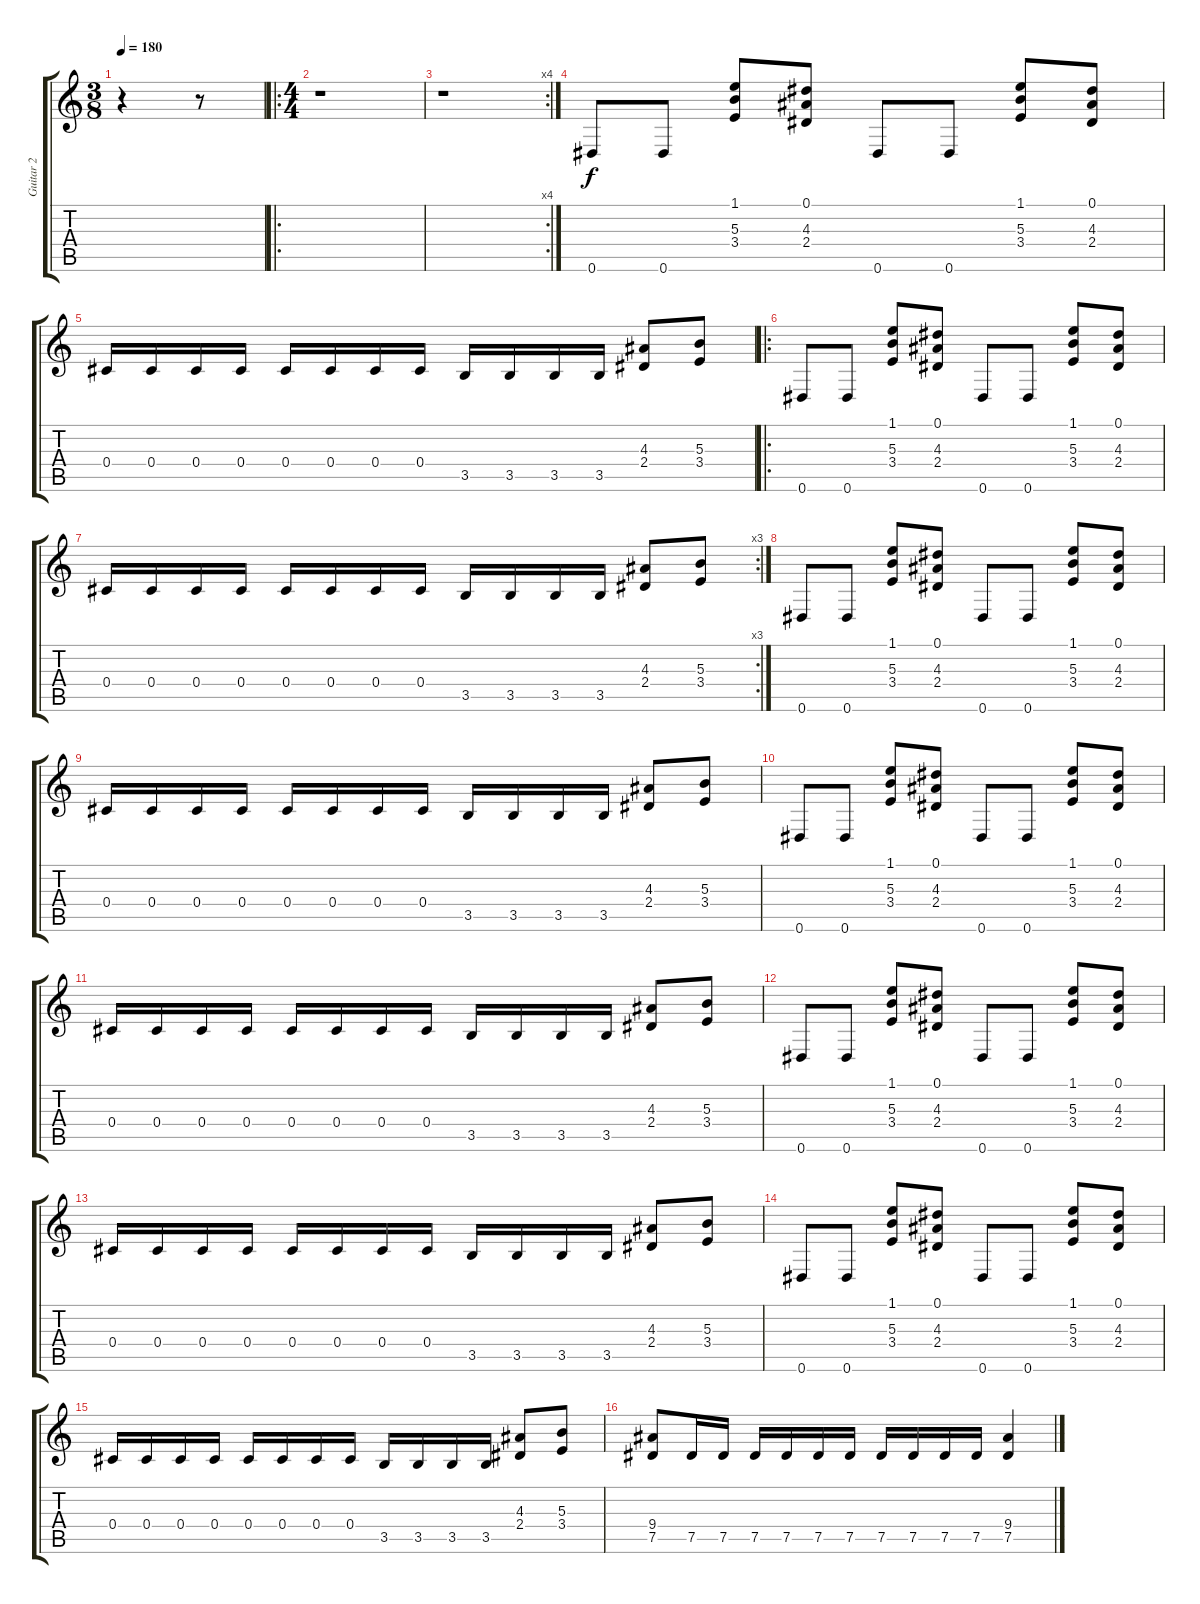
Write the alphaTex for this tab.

\track ("Guitar 2" "Guitar 2") {instrument distortionguitar}
\staff {score tabs}
\tuning (Eb4 Bb3 Gb3 Db3 Ab2 Eb2) {hide}
\ts (3 8)
\tempo 180
\clef g2
\ks c
r.4{dy f instrument distortionguitar} r.8 |
\ro
\ts (4 4)
r.1 |
\rc 4
r.1 |
0.6.8 0.6.8 (1.1 5.3 3.4).8 (0.1 4.3 2.4).8 0.6.8 0.6.8 (1.1 5.3 3.4).8 (0.1 4.3 2.4).8 |
0.4.16 0.4.16 0.4.16 0.4.16 0.4.16 0.4.16 0.4.16 0.4.16 3.5.16 3.5.16 3.5.16 3.5.16 (4.3 2.4).8 (5.3 3.4).8 |
\ro
0.6.8 0.6.8 (1.1 5.3 3.4).8 (0.1 4.3 2.4).8 0.6.8 0.6.8 (1.1 5.3 3.4).8 (0.1 4.3 2.4).8 |
\rc 3
0.4.16 0.4.16 0.4.16 0.4.16 0.4.16 0.4.16 0.4.16 0.4.16 3.5.16 3.5.16 3.5.16 3.5.16 (4.3 2.4).8 (5.3 3.4).8 |
0.6.8 0.6.8 (1.1 5.3 3.4).8 (0.1 4.3 2.4).8 0.6.8 0.6.8 (1.1 5.3 3.4).8 (0.1 4.3 2.4).8 |
0.4.16 0.4.16 0.4.16 0.4.16 0.4.16 0.4.16 0.4.16 0.4.16 3.5.16 3.5.16 3.5.16 3.5.16 (4.3 2.4).8 (5.3 3.4).8 |
0.6.8 0.6.8 (1.1 5.3 3.4).8 (0.1 4.3 2.4).8 0.6.8 0.6.8 (1.1 5.3 3.4).8 (0.1 4.3 2.4).8 |
0.4.16 0.4.16 0.4.16 0.4.16 0.4.16 0.4.16 0.4.16 0.4.16 3.5.16 3.5.16 3.5.16 3.5.16 (4.3 2.4).8 (5.3 3.4).8 |
0.6.8 0.6.8 (1.1 5.3 3.4).8 (0.1 4.3 2.4).8 0.6.8 0.6.8 (1.1 5.3 3.4).8 (0.1 4.3 2.4).8 |
0.4.16 0.4.16 0.4.16 0.4.16 0.4.16 0.4.16 0.4.16 0.4.16 3.5.16 3.5.16 3.5.16 3.5.16 (4.3 2.4).8 (5.3 3.4).8 |
0.6.8 0.6.8 (1.1 5.3 3.4).8 (0.1 4.3 2.4).8 0.6.8 0.6.8 (1.1 5.3 3.4).8 (0.1 4.3 2.4).8 |
0.4.16 0.4.16 0.4.16 0.4.16 0.4.16 0.4.16 0.4.16 0.4.16 3.5.16 3.5.16 3.5.16 3.5.16 (4.3 2.4).8 (5.3 3.4).8 |
(9.4 7.5).8 7.5.16 7.5.16 7.5.16 7.5.16 7.5.16 7.5.16 7.5.16 7.5.16 7.5.16 7.5.16 (9.4 7.5).4
